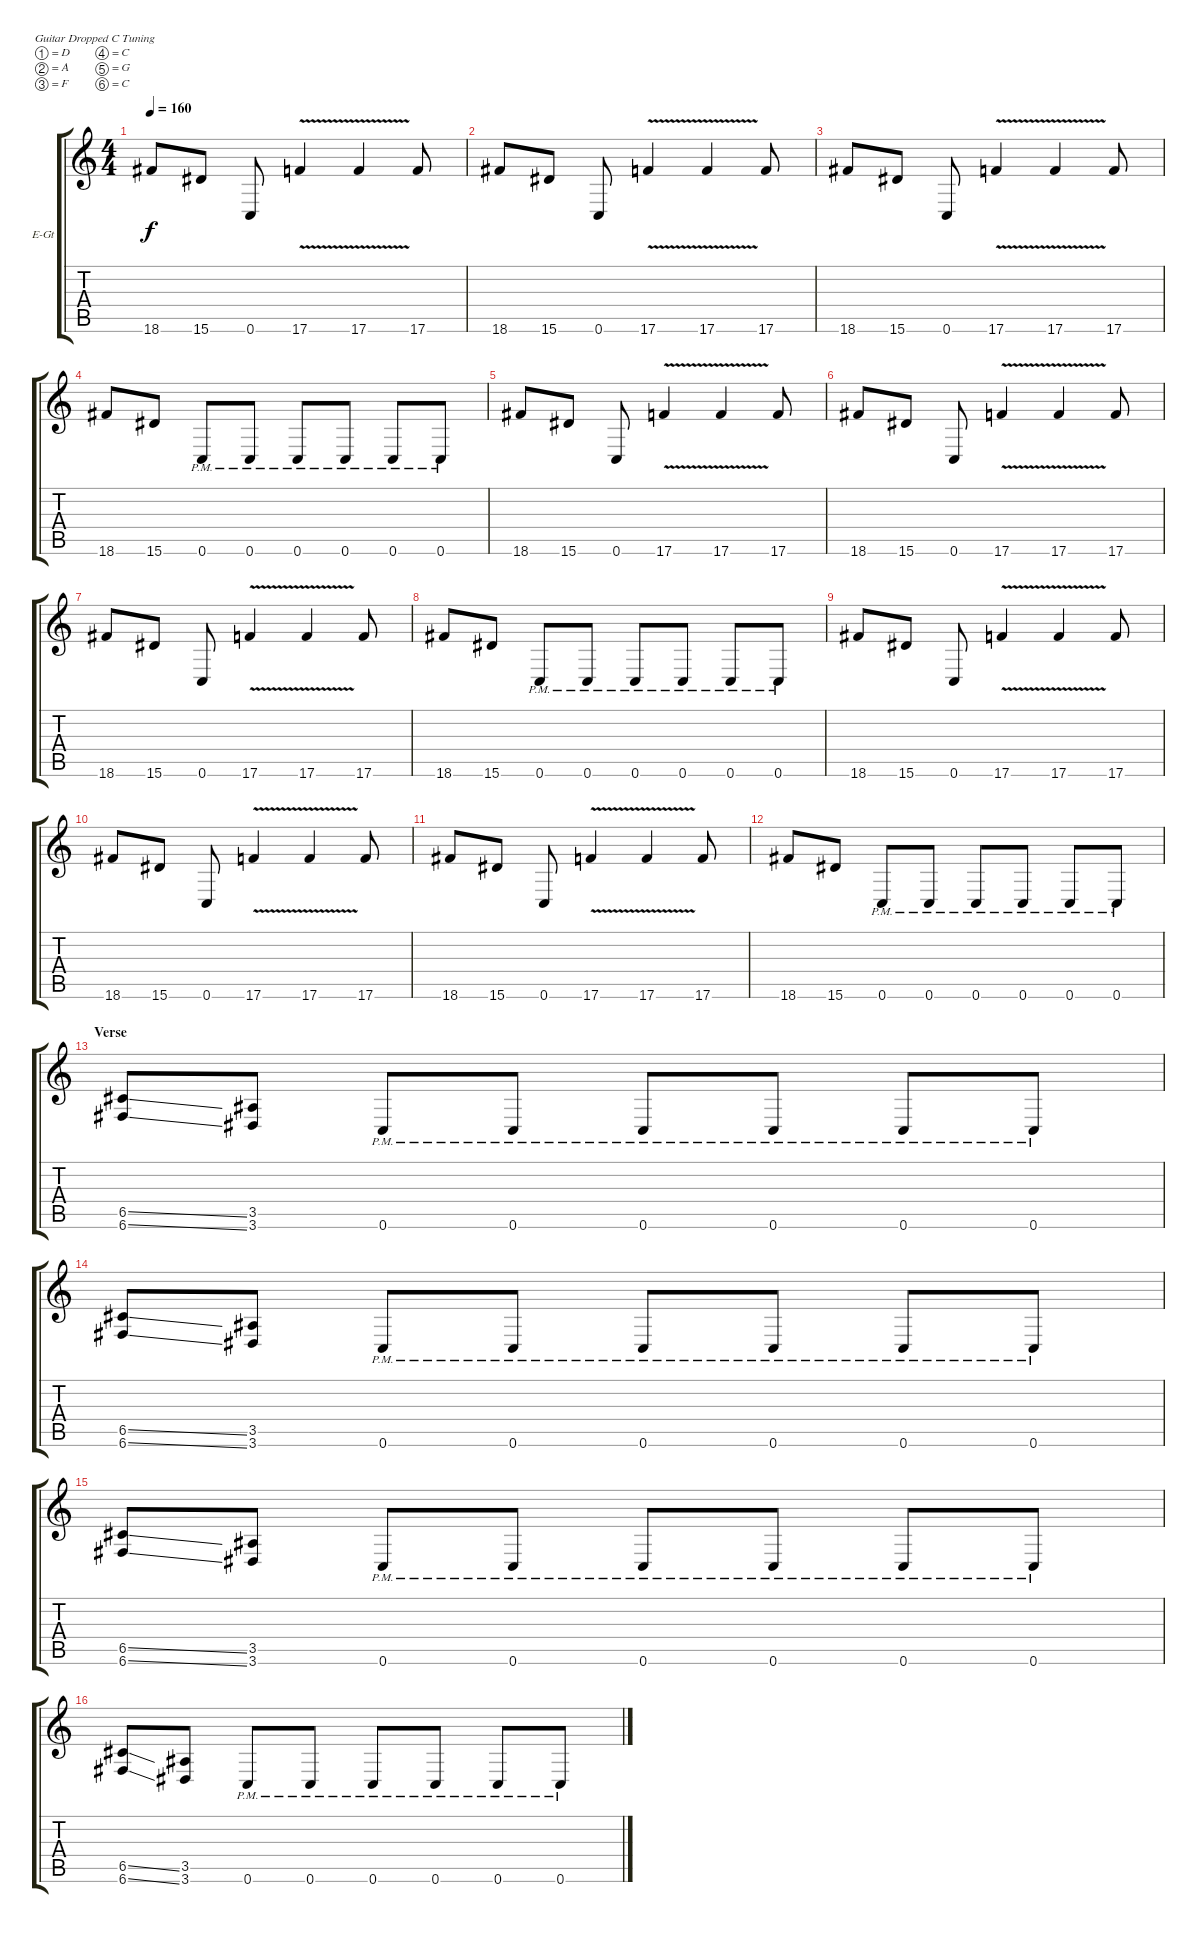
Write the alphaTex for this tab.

\bracketExtendMode groupsimilarinstruments
\firstSystemTrackNameOrientation horizontal
\otherSystemsTrackNameOrientation horizontal
\track ("Kirk Hammett (Lead Guitar)" "E-Gt") {instrument overdrivenguitar}
\staff {score tabs}
\tuning (D4 A3 F3 C3 G2 C2)
\ts (4 4)
\tempo 160
\clef g2
\ks c
18.6.8{dy f} 15.6.8 0.6.8 17.6{v}.4 17.6{v}.4 17.6.8 |
18.6.8 15.6.8 0.6.8 17.6{v}.4 17.6{v}.4 17.6.8 |
18.6.8 15.6.8 0.6.8 17.6{v}.4 17.6{v}.4 17.6.8 |
18.6.8 15.6.8 0.6{pm}.8 0.6{pm}.8 0.6{pm}.8 0.6{pm}.8 0.6{pm}.8 0.6{pm}.8 |
18.6.8 15.6.8 0.6.8 17.6{v}.4 17.6{v}.4 17.6.8 |
18.6.8 15.6.8 0.6.8 17.6{v}.4 17.6{v}.4 17.6.8 |
18.6.8 15.6.8 0.6.8 17.6{v}.4 17.6{v}.4 17.6.8 |
18.6.8 15.6.8 0.6{pm}.8 0.6{pm}.8 0.6{pm}.8 0.6{pm}.8 0.6{pm}.8 0.6{pm}.8 |
18.6.8 15.6.8 0.6.8 17.6{v}.4 17.6{v}.4 17.6.8 |
18.6.8 15.6.8 0.6.8 17.6{v}.4 17.6{v}.4 17.6.8 |
18.6.8 15.6.8 0.6.8 17.6{v}.4 17.6{v}.4 17.6.8 |
18.6.8 15.6.8 0.6{pm}.8 0.6{pm}.8 0.6{pm}.8 0.6{pm}.8 0.6{pm}.8 0.6{pm}.8 |
\section ("" "Verse")
(6.5{ss} 6.6{ss}).8 (3.5 3.6).8 0.6{pm}.8 0.6{pm}.8 0.6{pm}.8 0.6{pm}.8 0.6{pm}.8 0.6{pm}.8 |
(6.5{ss} 6.6{ss}).8 (3.5 3.6).8 0.6{pm}.8 0.6{pm}.8 0.6{pm}.8 0.6{pm}.8 0.6{pm}.8 0.6{pm}.8 |
(6.5{ss} 6.6{ss}).8 (3.5 3.6).8 0.6{pm}.8 0.6{pm}.8 0.6{pm}.8 0.6{pm}.8 0.6{pm}.8 0.6{pm}.8 |
(6.5{ss} 6.6{ss}).8 (3.5 3.6).8 0.6{pm}.8 0.6{pm}.8 0.6{pm}.8 0.6{pm}.8 0.6{pm}.8 0.6{pm}.8
